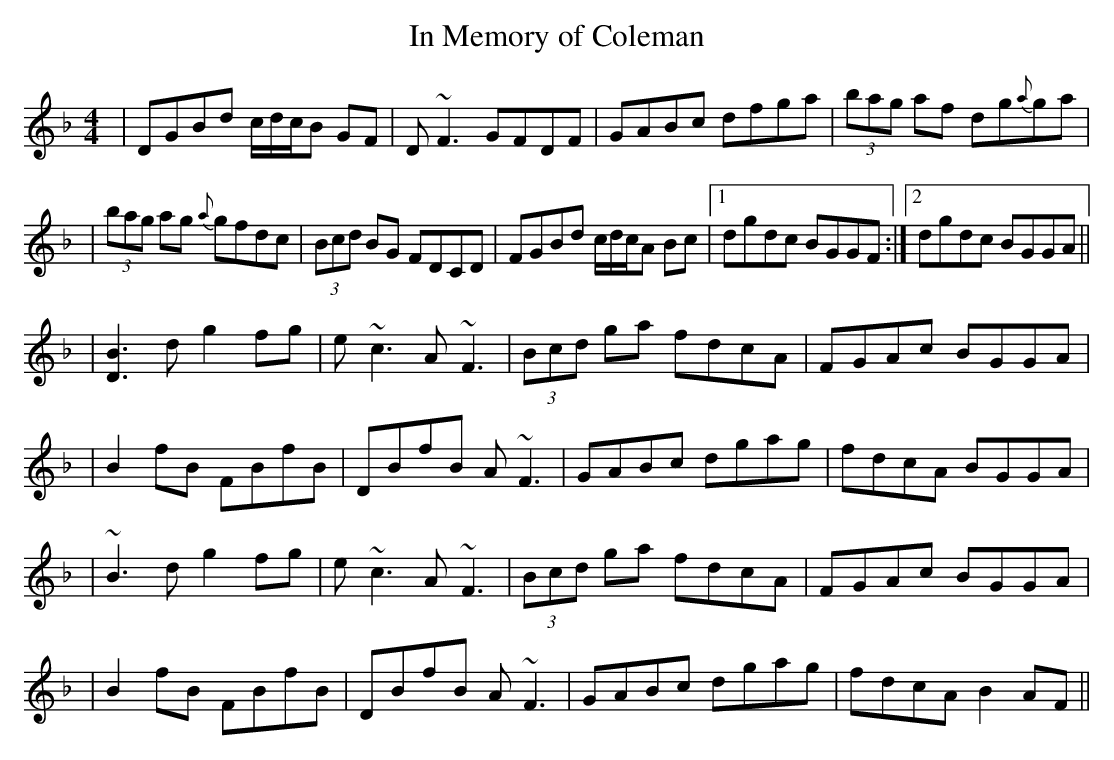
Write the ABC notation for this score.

X:1
T: In Memory of Coleman
M: 4/4
L: 1/8
K: G dor
| DGBd c/d/c/B GF | D~F3 GFDF | GABc dfga | (3bag af dg{a}ga |
| (3bag ag {a}gfdc | (3Bcd BG FDCD | FGBd c/d/c/A Bc |1 dgdc BGGF :|2 dgdc BGGA ||
| [B3D3] d g2 fg | e~c3 A~F3 | (3Bcd ga fdcA | FGAc BGGA |
| B2 fB FBfB | DBfB A~F3 | GABc dgag | fdcA BGGA |
| ~B3 d g2 fg | e~c3 A~F3 | (3Bcd ga fdcA | FGAc BGGA |
| B2 fB FBfB | DBfB A~F3 | GABc dgag | fdcA B2 AF ||
